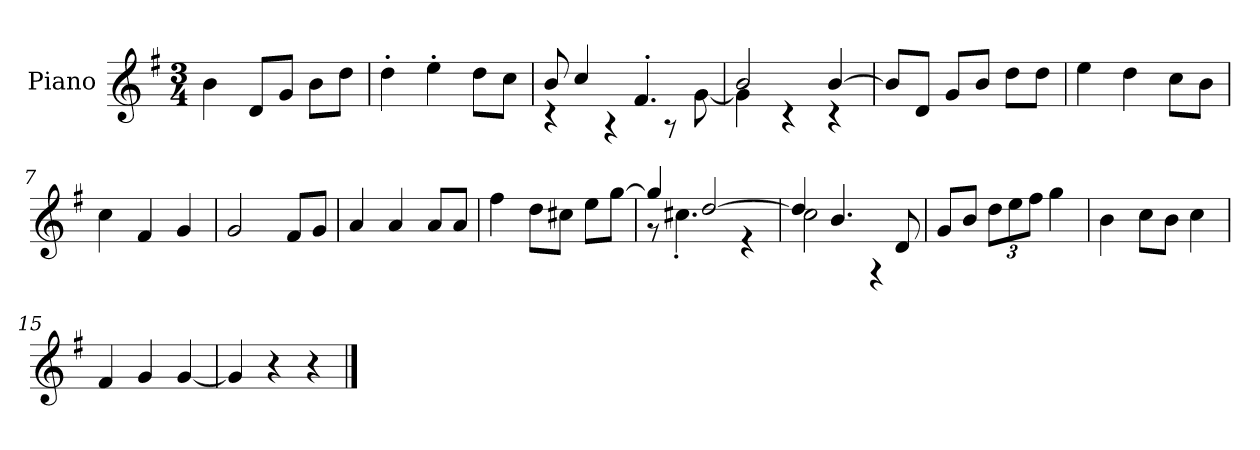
**kern
*part1
*staff1
*I"Piano
*I'P-no
*clefG2
*k[f#]
*M3/4
*MM177
=1
4b\
8d/L
8g/J
8b\L
8dd\J
=2
4dd'\
4ee'\
8dd\L
8cc\J
=3
*^
8b/	4r
4cc/	.
.	4r
4.f#'/	.
.	8r
.	[8g\
=4	=4
2b/	4g\]
.	4r
[4b/	4r
*v	*v
=5
8b/L]
8d/J
8g/L
8b/J
8dd\L
8dd\J
=6
4ee\
4dd\
8cc\L
8b\J
=7
4cc\
4f#/
4g/
=8
2g/
8f#/L
8g/J
!!LO:LB:g=z
=9
4a/
4a/
8a/L
8a/J
=10
4ff#\
8dd\L
8cc#X\J
8ee\L
[8gg\J
=11
*^
4gg/]	8r
.	4.cc#X'\
[2dd/	.
.	4r
=12	=12
4dd/]	2cc\
4.b/	.
.	4r
8d/	.
*v	*v
=13
8g/L
8b/J
*Xbrackettup
12dd\L
12ee\
12ff#\J
4gg\
=14
4b\
8cc\L
8b\J
4cc\
=15
4f#/
4g/
[4g/
=16
4g/]
4r
4r
==
*-
